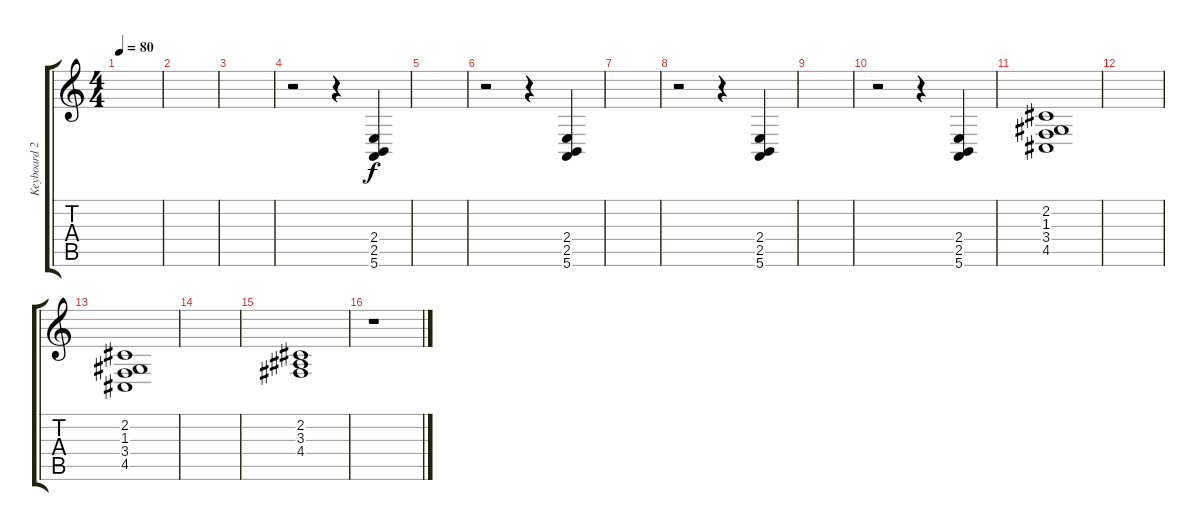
\track ("Keyboard 2" "Keyboard 2") {instrument stringensemble1}
\staff {score tabs}
\tuning (E4 B3 G3 D3 A2 E2) {hide}
\ts (4 4)
\tempo 80
\clef g2
\ks c
|
|
|
r.2 r.4 (2.4 2.5 5.6).4 |
|
r.2 r.4 (2.4 2.5 5.6).4 |
|
r.2 r.4 (2.4 2.5 5.6).4 |
|
r.2 r.4 (2.4 2.5 5.6).4 |
(2.2 1.3 3.4 4.5).1 |
|
(2.2 1.3 3.4 4.5).1 |
|
(2.2 3.3 4.4).1 |
r.1
